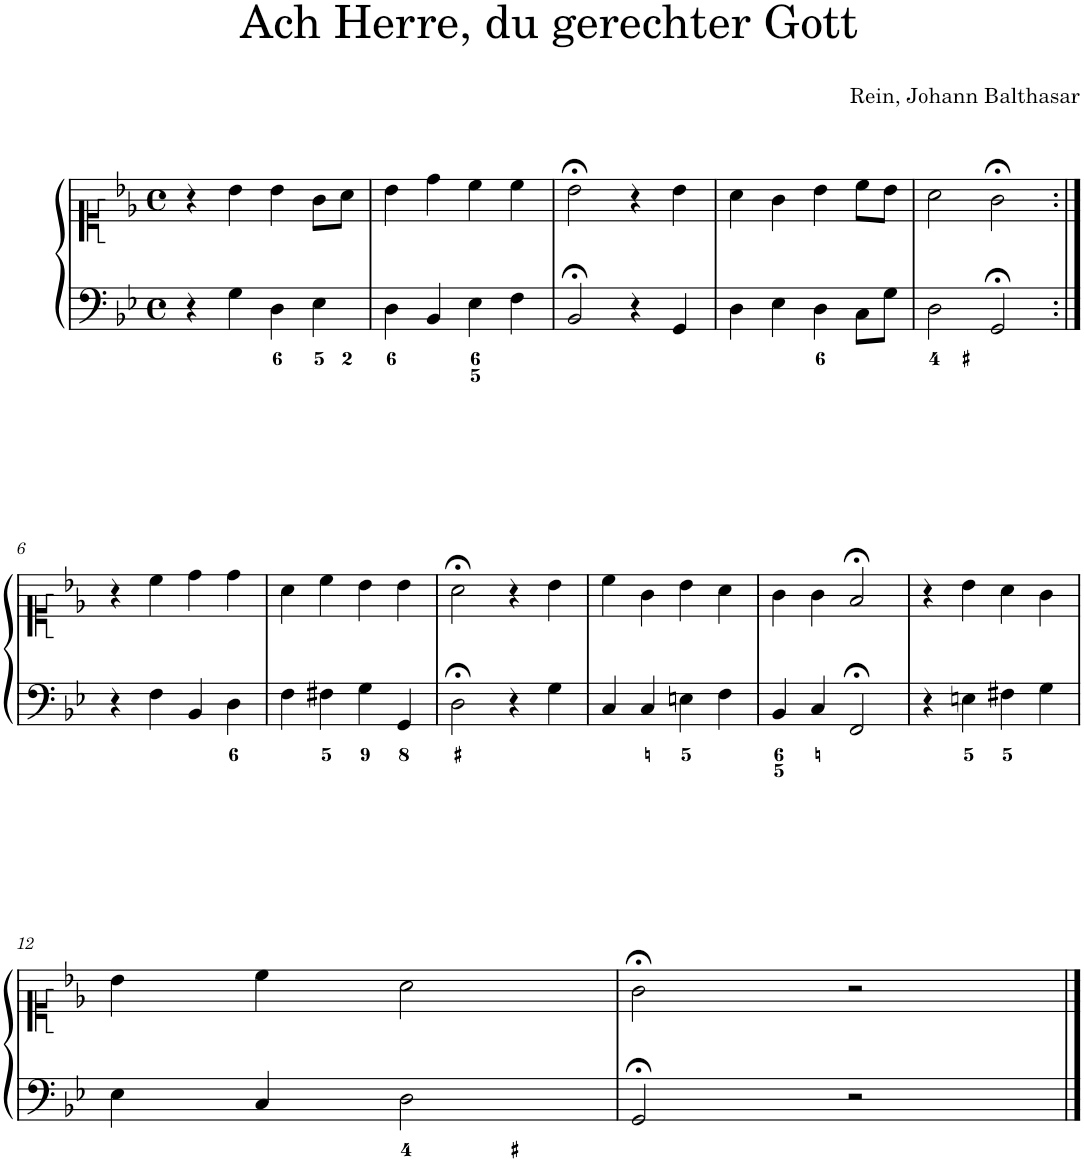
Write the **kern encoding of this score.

**kern	**kern
*part1	*part1
*staff2	*staff1
*I"Piano	*
*I'Pno.	*
*clefF4	*clefC1
*k[b-e-]	*k[b-e-]
*M4/4	*M4/4
*met(c)	*met(c)
=1	=1
4r	4r
4G\	4b-\
4D\	4b-\
4E-\	8g\L
.	8a\J
=2	=2
4D\	4b-\
4BB-/	4dd\
4E-\	4cc\
4F\	4cc\
=3	=3
2BB-;</	2b-;<\
4r	4r
4GG/	4b-\
=4	=4
4D\	4a\
4E-\	4g\
4D\	4b-\
8C\L	8cc\L
8G\J	8b-\J
=5	=5
2D\	2a\
2GG;</	2g;<\
!!LO:LB:g=z
=6:|!	=6:|!
4r	4r
4F\	4cc\
4BB-/	4dd\
4D\	4dd\
=7	=7
4F\	4a\
4F#X\	4cc\
4G\	4b-\
4GG/	4b-\
=8	=8
2D;<\	2a;<\
4r	4r
4G\	4b-\
=9	=9
4C/	4cc\
4C/	4g\
4En\	4b-\
4F\	4a\
=10	=10
4BB-/	4g\
4C/	4g\
2FF;</	2f;</
=11	=11
4r	4r
4En\	4b-\
4F#X\	4a\
4G\	4g\
!!LO:LB:g=z
=12	=12
4E-\	4b-\
4C/	4cc\
2D\	2a\
=13	=13
2GG;</	2g;<\
2r	2r
==	==
*-	*-
